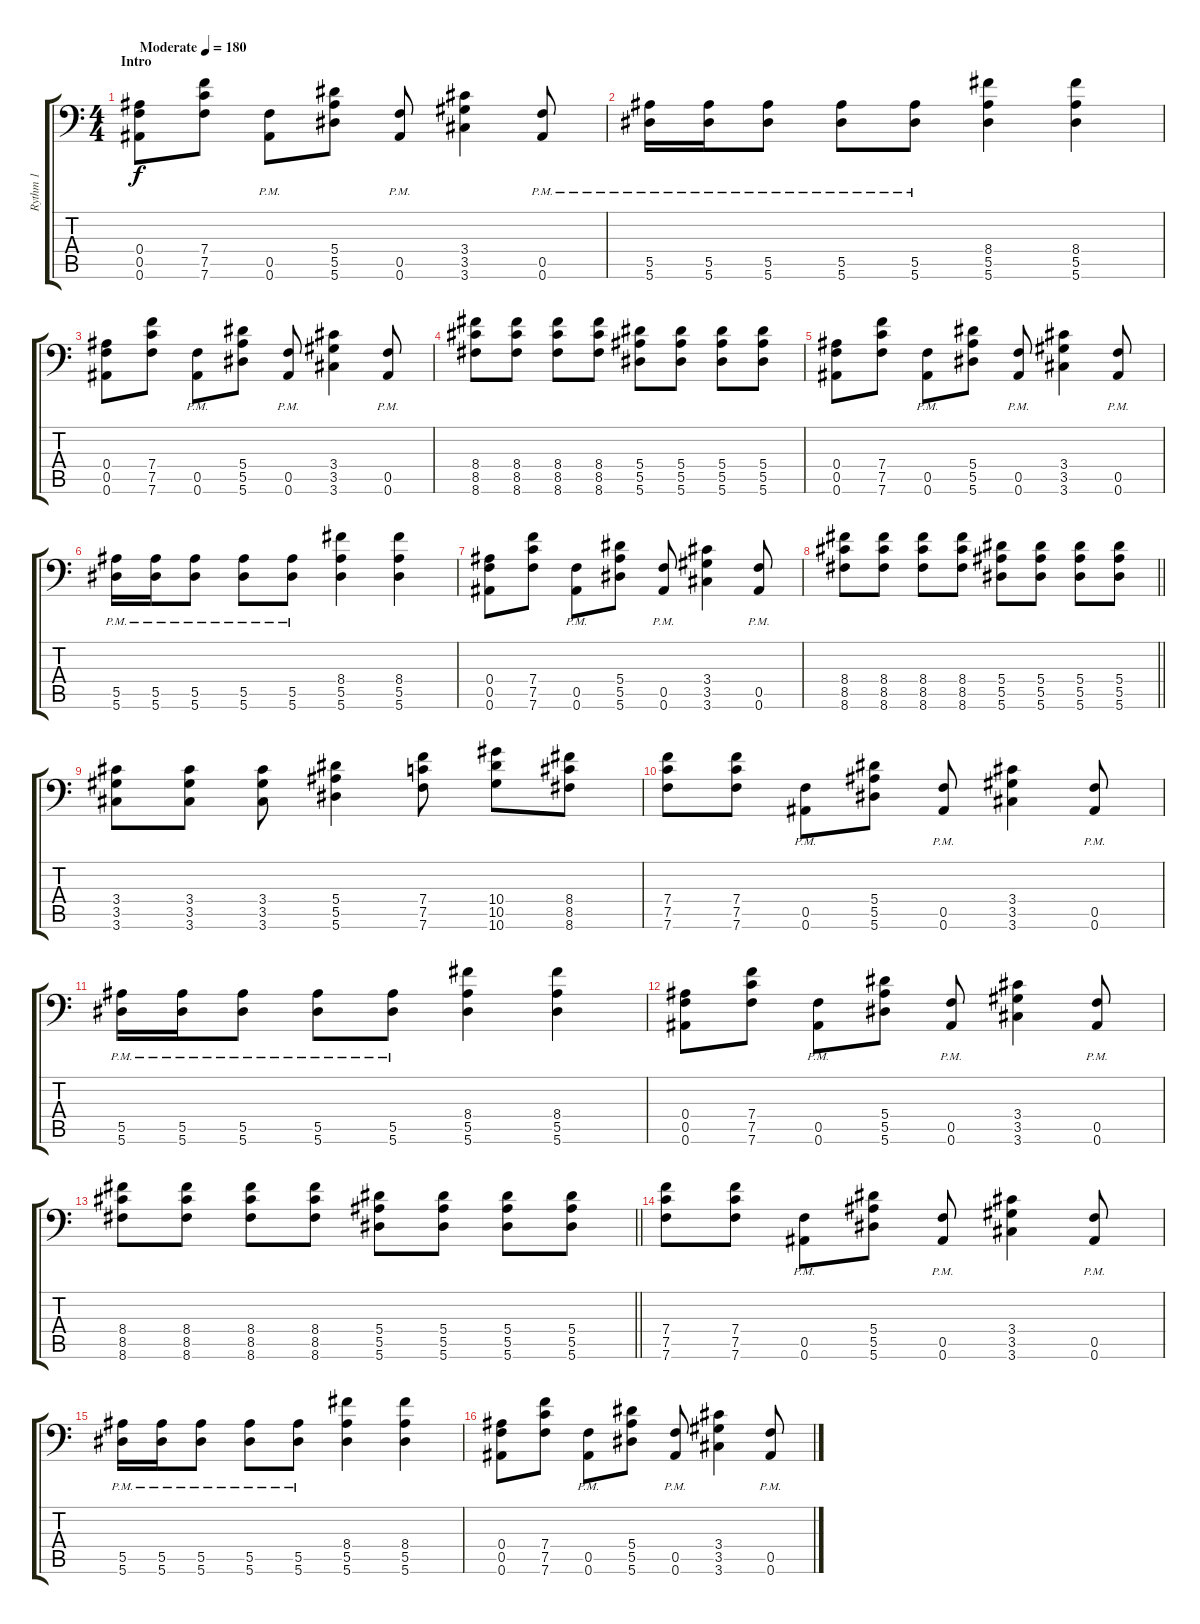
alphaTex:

\track ("Rythm 1" "Rythm 1") {instrument distortionguitar}
\staff {score tabs}
\tuning (C4 G3 Eb3 Bb2 F2 Bb1) {hide}
\ts (4 4)
\section ("" "Intro")
\tempo (180 "Moderate")
\clef f4
\ks c
(0.4 0.5 0.6).8{dy f instrument distortionguitar} (7.4 7.5 7.6).8 (0.5{pm} 0.6{pm}).8 (5.4 5.5 5.6).8 (0.5{pm} 0.6{pm}).8 (3.4 3.5 3.6).4 (0.5{pm} 0.6{pm}).8 |
(5.5{pm} 5.6{pm}).16 (5.5{pm} 5.6{pm}).16 (5.5{pm} 5.6{pm}).8 (5.5{pm} 5.6{pm}).8 (5.5{pm} 5.6{pm}).8 (8.4 5.5 5.6).4 (8.4 5.5 5.6).4 |
(0.4 0.5 0.6).8 (7.4 7.5 7.6).8 (0.5{pm} 0.6{pm}).8 (5.4 5.5 5.6).8 (0.5{pm} 0.6{pm}).8 (3.4 3.5 3.6).4 (0.5{pm} 0.6{pm}).8 |
(8.4 8.5 8.6).8 (8.4 8.5 8.6).8 (8.4 8.5 8.6).8 (8.4 8.5 8.6).8 (5.4 5.5 5.6).8 (5.4 5.5 5.6).8 (5.4 5.5 5.6).8 (5.4 5.5 5.6).8 |
(0.4 0.5 0.6).8 (7.4 7.5 7.6).8 (0.5{pm} 0.6{pm}).8 (5.4 5.5 5.6).8 (0.5{pm} 0.6{pm}).8 (3.4 3.5 3.6).4 (0.5{pm} 0.6{pm}).8 |
(5.5{pm} 5.6{pm}).16 (5.5{pm} 5.6{pm}).16 (5.5{pm} 5.6{pm}).8 (5.5{pm} 5.6{pm}).8 (5.5{pm} 5.6{pm}).8 (8.4 5.5 5.6).4 (8.4 5.5 5.6).4 |
(0.4 0.5 0.6).8 (7.4 7.5 7.6).8 (0.5{pm} 0.6{pm}).8 (5.4 5.5 5.6).8 (0.5{pm} 0.6{pm}).8 (3.4 3.5 3.6).4 (0.5{pm} 0.6{pm}).8 |
\barLineRight lightlight
(8.4 8.5 8.6).8 (8.4 8.5 8.6).8 (8.4 8.5 8.6).8 (8.4 8.5 8.6).8 (5.4 5.5 5.6).8 (5.4 5.5 5.6).8 (5.4 5.5 5.6).8 (5.4 5.5 5.6).8 |
(3.4 3.5 3.6).8 (3.4 3.5 3.6).8 (3.4 3.5 3.6).8 (5.4 5.5 5.6).4 (7.4 7.5 7.6).8 (10.4 10.5 10.6).8 (8.4 8.5 8.6).8 |
(7.4 7.5 7.6).8 (7.4 7.5 7.6).8 (0.5{pm} 0.6{pm}).8 (5.4 5.5 5.6).8 (0.5{pm} 0.6{pm}).8 (3.4 3.5 3.6).4 (0.5{pm} 0.6{pm}).8 |
(5.5{pm} 5.6{pm}).16 (5.5{pm} 5.6{pm}).16 (5.5{pm} 5.6{pm}).8 (5.5{pm} 5.6{pm}).8 (5.5{pm} 5.6{pm}).8 (8.4 5.5 5.6).4 (8.4 5.5 5.6).4 |
(0.4 0.5 0.6).8 (7.4 7.5 7.6).8 (0.5{pm} 0.6{pm}).8 (5.4 5.5 5.6).8 (0.5{pm} 0.6{pm}).8 (3.4 3.5 3.6).4 (0.5{pm} 0.6{pm}).8 |
\barLineRight lightlight
(8.4 8.5 8.6).8 (8.4 8.5 8.6).8 (8.4 8.5 8.6).8 (8.4 8.5 8.6).8 (5.4 5.5 5.6).8 (5.4 5.5 5.6).8 (5.4 5.5 5.6).8 (5.4 5.5 5.6).8 |
(7.4 7.5 7.6).8 (7.4 7.5 7.6).8 (0.5{pm} 0.6{pm}).8 (5.4 5.5 5.6).8 (0.5{pm} 0.6{pm}).8 (3.4 3.5 3.6).4 (0.5{pm} 0.6{pm}).8 |
(5.5{pm} 5.6{pm}).16 (5.5{pm} 5.6{pm}).16 (5.5{pm} 5.6{pm}).8 (5.5{pm} 5.6{pm}).8 (5.5{pm} 5.6{pm}).8 (8.4 5.5 5.6).4 (8.4 5.5 5.6).4 |
(0.4 0.5 0.6).8 (7.4 7.5 7.6).8 (0.5{pm} 0.6{pm}).8 (5.4 5.5 5.6).8 (0.5{pm} 0.6{pm}).8 (3.4 3.5 3.6).4 (0.5{pm} 0.6{pm}).8
